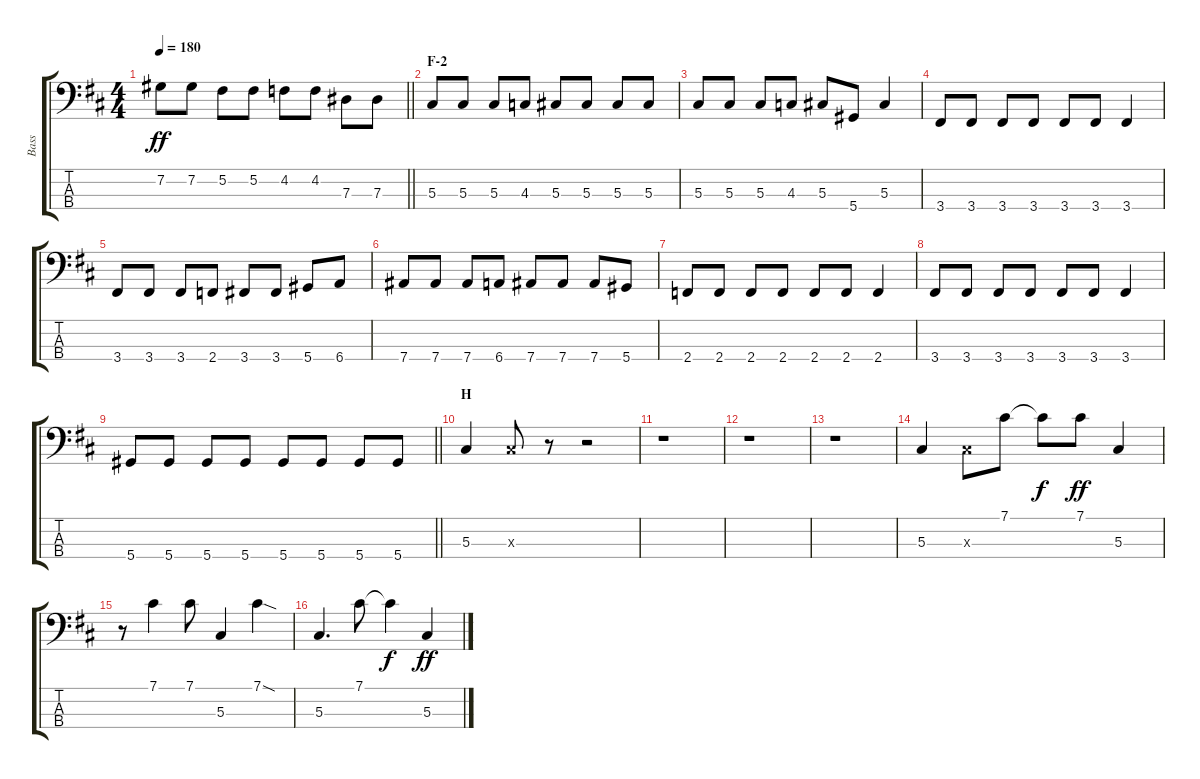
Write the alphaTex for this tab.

\track ("Bass" "Bass") {instrument electricbasspick}
\staff {score tabs}
\tuning (Gb2 Db2 Ab1 Eb1) {hide}
\ts (4 4)
\tempo 180
\clef f4
\barLineRight lightlight
\ks d
7.2.8{dy ff} 7.2.8 5.2.8 5.2.8 4.2.8 4.2.8 7.3.8 7.3.8 |
\section ("" "F-2")
5.3.8 5.3.8 5.3.8 4.3.8 5.3.8 5.3.8 5.3.8 5.3.8 |
5.3.8 5.3.8 5.3.8 4.3.8 5.3.8 5.4.8 5.3.4 |
3.4.8 3.4.8 3.4.8 3.4.8 3.4.8 3.4.8 3.4.4 |
3.4.8 3.4.8 3.4.8 2.4.8 3.4.8 3.4.8 5.4.8 6.4.8 |
7.4.8 7.4.8 7.4.8 6.4.8 7.4.8 7.4.8 7.4.8 5.4.8 |
2.4.8 2.4.8 2.4.8 2.4.8 2.4.8 2.4.8 2.4.4 |
3.4.8 3.4.8 3.4.8 3.4.8 3.4.8 3.4.8 3.4.4 |
\barLineRight lightlight
5.4.8 5.4.8 5.4.8 5.4.8 5.4.8 5.4.8 5.4.8 5.4.8 |
\section ("" "H")
5.3.4 5.3{x}.8 r.8 r.2 |
r.1 |
r.1 |
r.1 |
5.3.4 5.3{x}.8 7.1.8 7.1{t}.8{dy f} 7.1.8{dy ff} 5.3.4 |
r.8 7.1.4 7.1.8 5.3.4 7.1{sod}.4 |
5.3.4{d} 7.1.8 7.1{t}.4{dy f} 5.3.4{dy ff}
